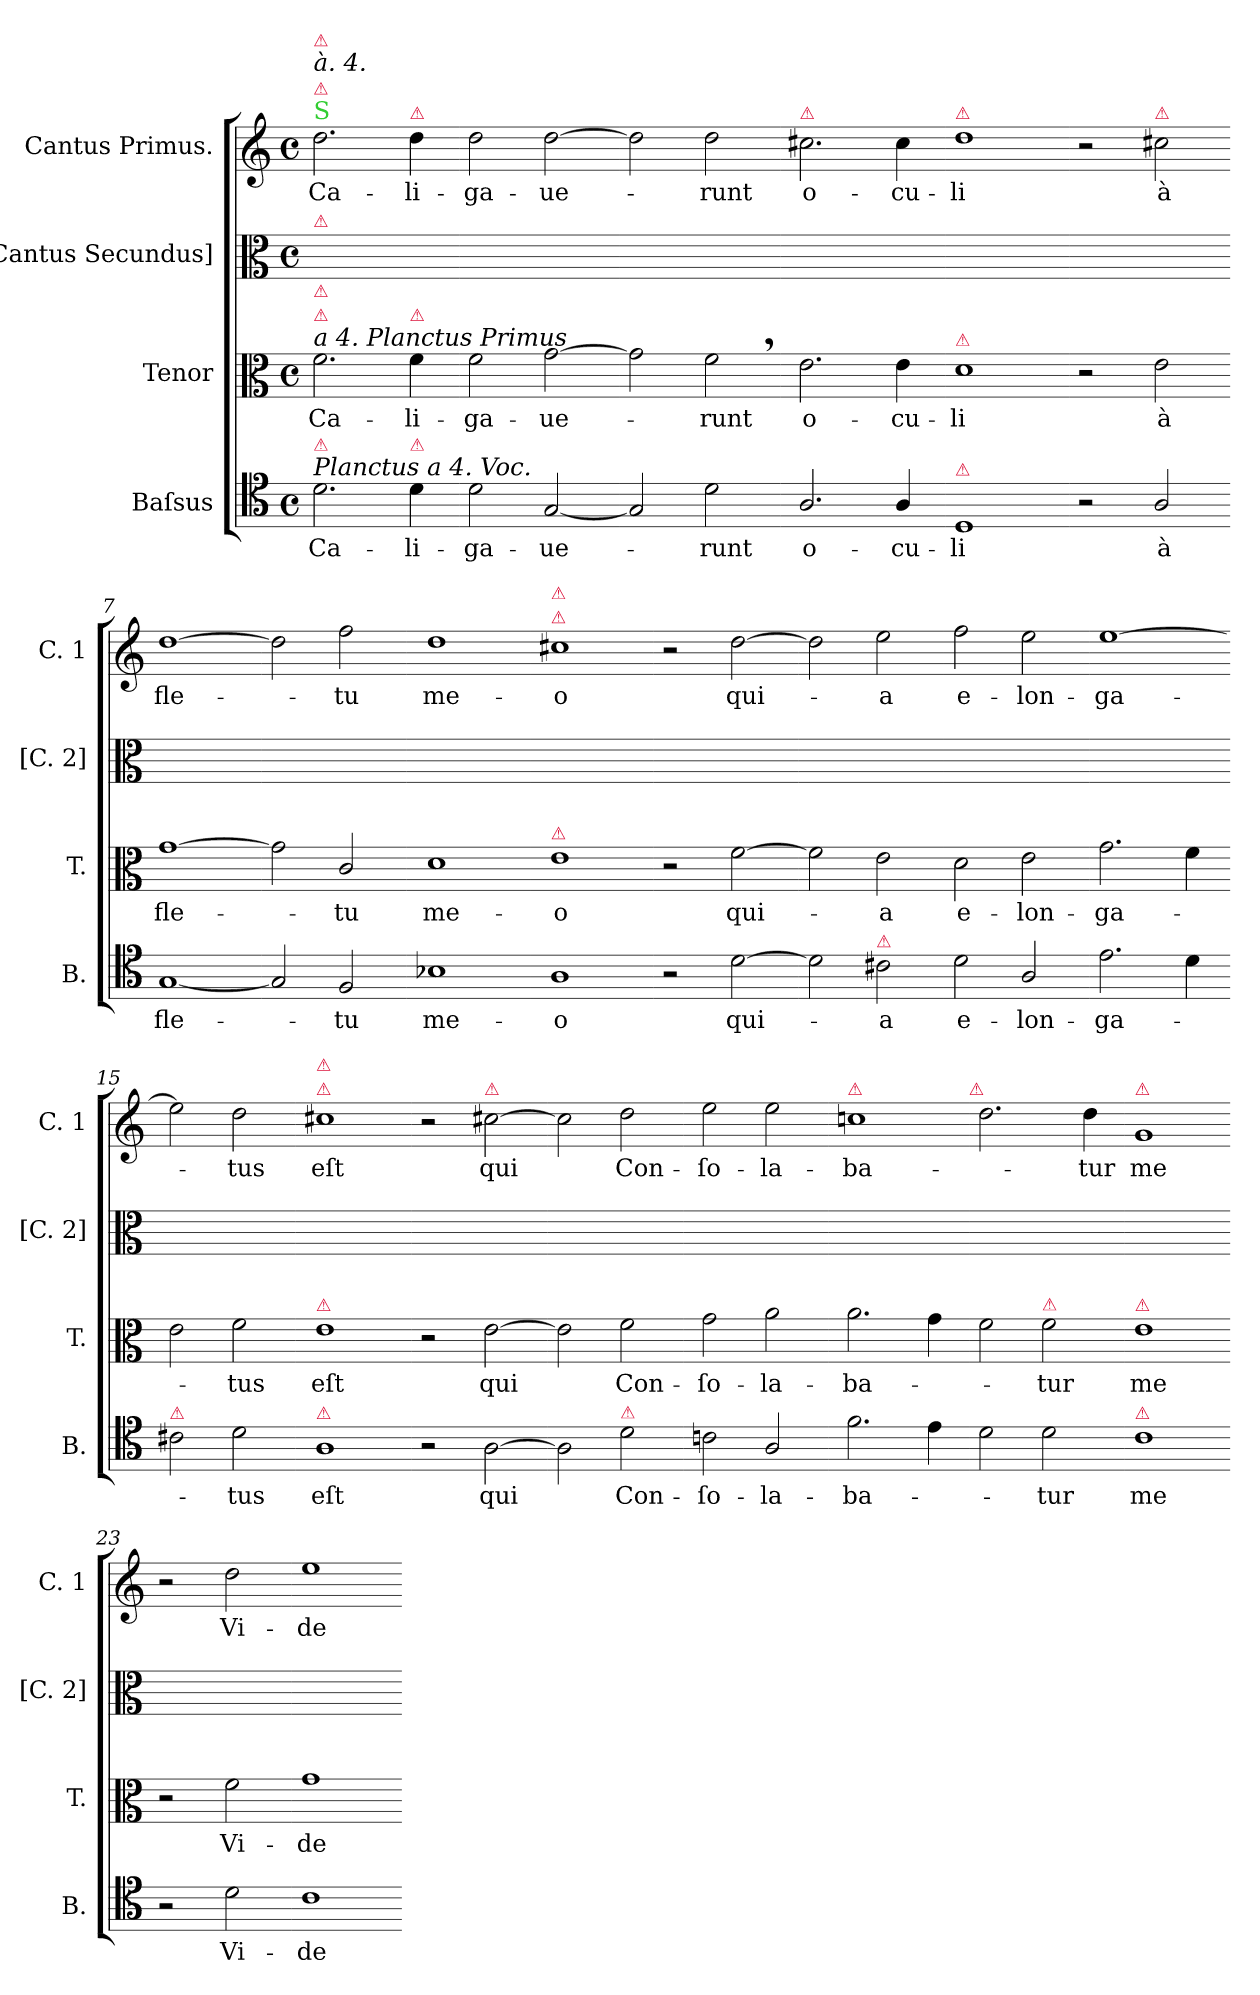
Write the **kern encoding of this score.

**kern	**text	**kern	**text	**kern	**kern	**text
*part4	*part4	*part3	*part3	*part2	*part1	*part1
*staff4	*staff4	*staff3	*staff3	*staff2	*staff1	*staff1
*I"Baſsus	*	*I"Tenor	*	*I"[Cantus Secundus]	*I"Cantus Primus.	*
*I'B.	*	*I'T.	*	*I'[C. 2]	*I'C. 1	*
*clefC4	*	*clefC3	*	*clefC3	*clefG2	*
*k[]	*	*k[]	*	*k[]	*k[]	*
*M4/4	*	*M4/4	*	*M4/4	*M4/4	*
*met(c)	*	*met(c)	*	*met(c)	*met(c)	*
=1	=1	=1	=1	=1	=1	=1
!	!	!	!	!	!LO:TX:a:color=limegreen:t=S	!
!	!	!	!	!	!LO:TX:a:color=crimson:t=⚠	!
!	!	!	!	!	!LO:TX:a:i:t=à. 4.	!
!	!	!	!	!	!LO:TX:a:color=crimson:t=⚠	!
!	!	!	!	!LO:TX:a:color=crimson:t=⚠	!	!
!	!	!LO:TX:a:i:t=a 4. Planctus Primus	!	!	!	!
!	!	!LO:TX:a:color=crimson:t=⚠	!	!	!	!
!	!	!LO:TX:a:color=crimson:t=⚠	!	!	!	!
!LO:TX:a:i:t=Planctus a 4. Voc.	!	!	!	!	!	!
!LO:TX:a:color=crimson:t=⚠	!	!	!	!	!	!
2.d\	Ca-	2.f\	Ca-	1ryy	2.dd\	Ca-
!	!	!	!	!	!LO:TX:a:color=crimson:t=⚠	!
!	!	!LO:TX:a:color=crimson:t=⚠	!	!	!	!
!LO:TX:a:color=crimson:t=⚠	!	!	!	!	!	!
4d\	-li-	4f\	-li-	.	4dd\	-li-
=2-	=2-	=2-	=2-	=2-	=2-	=2-
2d\	-ga-	2f\	-ga-	1ryy	2dd\	-ga-
[2G/	-ue-	[2g\	-ue-	.	[2dd\	-ue-
=3-	=3-	=3-	=3-	=3-	=3-	=3-
2G/]	.	2g\]	.	1ryy	2dd\]	.
2d\	-runt	2f,<\	-runt	.	2dd\	-runt
=4-	=4-	=4-	=4-	=4-	=4-	=4-
!	!	!	!	!	!LO:TX:a:color=crimson:t=⚠	!
2.A/	o-	2.e\	o-	1ryy	2.cc#X\	o-
4A/	-cu-	4e\	-cu-	.	4cc#\	-cu-
=5-	=5-	=5-	=5-	=5-	=5-	=5-
!	!	!	!	!	!LO:TX:a:color=crimson:t=⚠	!
!	!	!LO:TX:a:color=crimson:t=⚠	!	!	!	!
!LO:TX:a:color=crimson:t=⚠	!	!	!	!	!	!
1D	-li	1d	-li	1ryy	1dd	-li
=6-	=6-	=6-	=6-	=6-	=6-	=6-
2r	.	2r	.	1ryy	2r	.
!	!	!	!	!	!LO:TX:a:color=crimson:t=⚠	!
2A/	à	2e\	à	.	2cc#X\	à
=7-	=7-	=7-	=7-	=7-	=7-	=7-
[1G	fle-	[1g	fle-	1ryy	[1dd	fle-
=8-	=8-	=8-	=8-	=8-	=8-	=8-
2G]	.	2g]	.	1ryy	2dd]	.
2F/	-tu	2c/	-tu	.	2ff\	-tu
=9-	=9-	=9-	=9-	=9-	=9-	=9-
1B-X	me-	1d	me-	1ryy	1dd	me-
=10-	=10-	=10-	=10-	=10-	=10-	=10-
!	!	!	!	!	!LO:TX:a:color=crimson:t=⚠	!
!	!	!	!	!	!LO:TX:a:color=crimson:t=⚠	!
!	!	!LO:TX:a:color=crimson:t=⚠	!	!	!	!
1A	-o	1e	-o	1ryy	1cc#X	-o
=11-	=11-	=11-	=11-	=11-	=11-	=11-
2r	.	2r	.	1ryy	2r	.
[2d\	qui-	[2f\	qui-	.	[2dd\	qui-
=12-	=12-	=12-	=12-	=12-	=12-	=12-
2d\]	.	2f\]	.	1ryy	2dd\]	.
!LO:TX:a:color=crimson:t=⚠	!	!	!	!	!	!
2c#X\	-a	2e\	-a	.	2ee\	-a
=13-	=13-	=13-	=13-	=13-	=13-	=13-
2d\	e-	2d\	e-	1ryy	2ff\	e-
2A/	-lon-	2e\	-lon-	.	2ee\	-lon-
=14-	=14-	=14-	=14-	=14-	=14-	=14-
2.e\	-ga-	2.g\	-ga-	1ryy	[1ee	-ga-
4d\	.	4f\	.	.	.	.
=15-	=15-	=15-	=15-	=15-	=15-	=15-
!LO:TX:a:color=crimson:t=⚠	!	!	!	!	!	!
2c#X\	.	2e\	.	1ryy	2ee]	.
2d\	-tus	2f\	-tus	.	2dd\	-tus
=16-	=16-	=16-	=16-	=16-	=16-	=16-
!	!	!	!	!	!LO:TX:a:color=crimson:t=⚠	!
!	!	!	!	!	!LO:TX:a:color=crimson:t=⚠	!
!	!	!LO:TX:a:color=crimson:t=⚠	!	!	!	!
!LO:TX:a:color=crimson:t=⚠	!	!	!	!	!	!
1A	eſt	1e	eſt	1ryy	1cc#X	eſt
=17-	=17-	=17-	=17-	=17-	=17-	=17-
2r	.	2r	.	1ryy	2r	.
!	!	!	!	!	!LO:TX:a:color=crimson:t=⚠	!
[2A\	qui	[2e\	qui	.	[2cc#X\	qui
=18-	=18-	=18-	=18-	=18-	=18-	=18-
2A\]	.	2e\]	.	1ryy	2cc#\]	.
!LO:TX:a:color=crimson:t=⚠	!	!	!	!	!	!
2d\	Con-	2f\	Con-	.	2dd\	Con-
=19-	=19-	=19-	=19-	=19-	=19-	=19-
2cn\	-ſo-	2g\	-ſo-	1ryy	2ee\	-ſo-
2A/	-la-	2a\	-la-	.	2ee\	-la-
=20-	=20-	=20-	=20-	=20-	=20-	=20-
!	!	!	!	!	!LO:TX:a:color=crimson:t=⚠	!
2.f\	-ba-	2.a\	-ba-	1ryy	1ccn	-ba-
4e\	.	4g\	.	.	.	.
!	!	!	!	!	!LO:TX:a:color=crimson:t=⚠	!
=21-	=21-	=21-	=21-	=21-	=21-	=21-
2d\	.	2f\	.	1ryy	2.dd\	.
!	!	!LO:TX:a:color=crimson:t=⚠	!	!	!	!
2d\	-tur	2f\	-tur	.	.	.
.	.	.	.	.	4dd\	-tur
=22-	=22-	=22-	=22-	=22-	=22-	=22-
!	!	!	!	!	!LO:TX:a:color=crimson:t=⚠	!
!	!	!LO:TX:a:color=crimson:t=⚠	!	!	!	!
!LO:TX:a:color=crimson:t=⚠	!	!	!	!	!	!
1c	me	1e	me	1ryy	1g	me
=23-	=23-	=23-	=23-	=23-	=23-	=23-
2r	.	2r	.	1ryy	2r	.
2d\	Vi-	2f\	Vi-	.	2dd\	Vi-
=24-	=24-	=24-	=24-	=24-	=24-	=24-
1c	-de-	1g	-de-	1ryy	1ee	-de-
=-	=-	=-	=-	=-	=-	=-
*-	*-	*-	*-	*-	*-	*-
